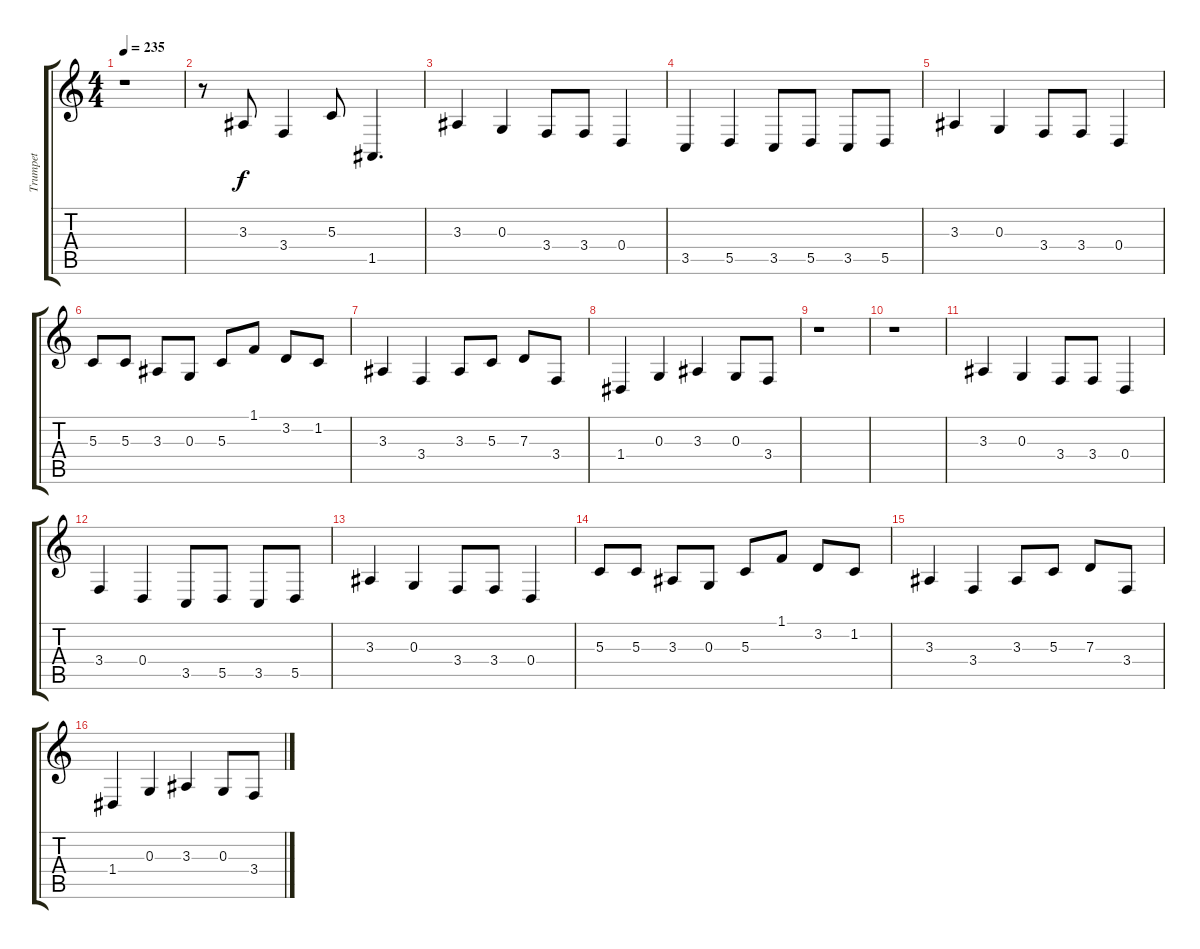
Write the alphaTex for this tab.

\track ("Trumpet" "Trumpet") {instrument trumpet}
\staff {score tabs}
\tuning (E4 B3 G3 D3 A2 E2) {hide}
\ts (4 4)
\tempo 235
\clef g2
\ks c
r.1{dy f instrument trumpet} |
r.8 3.3.8 3.4.4 5.3.8 1.5.4{d} |
3.3.4 0.3.4 3.4.8 3.4.8 0.4.4 |
3.5.4 5.5.4 3.5.8 5.5.8 3.5.8 5.5.8 |
3.3.4 0.3.4 3.4.8 3.4.8 0.4.4 |
5.3.8 5.3.8 3.3.8 0.3.8 5.3.8 1.1.8 3.2.8 1.2.8 |
3.3.4 3.4.4 3.3.8 5.3.8 7.3.8 3.4.8 |
1.4.4 0.3.4 3.3.4 0.3.8 3.4.8 |
r.1 |
r.1 |
3.3.4 0.3.4 3.4.8 3.4.8 0.4.4 |
3.4.4 0.4.4 3.5.8 5.5.8 3.5.8 5.5.8 |
3.3.4 0.3.4 3.4.8 3.4.8 0.4.4 |
5.3.8 5.3.8 3.3.8 0.3.8 5.3.8 1.1.8 3.2.8 1.2.8 |
3.3.4 3.4.4 3.3.8 5.3.8 7.3.8 3.4.8 |
1.4.4 0.3.4 3.3.4 0.3.8 3.4.8
